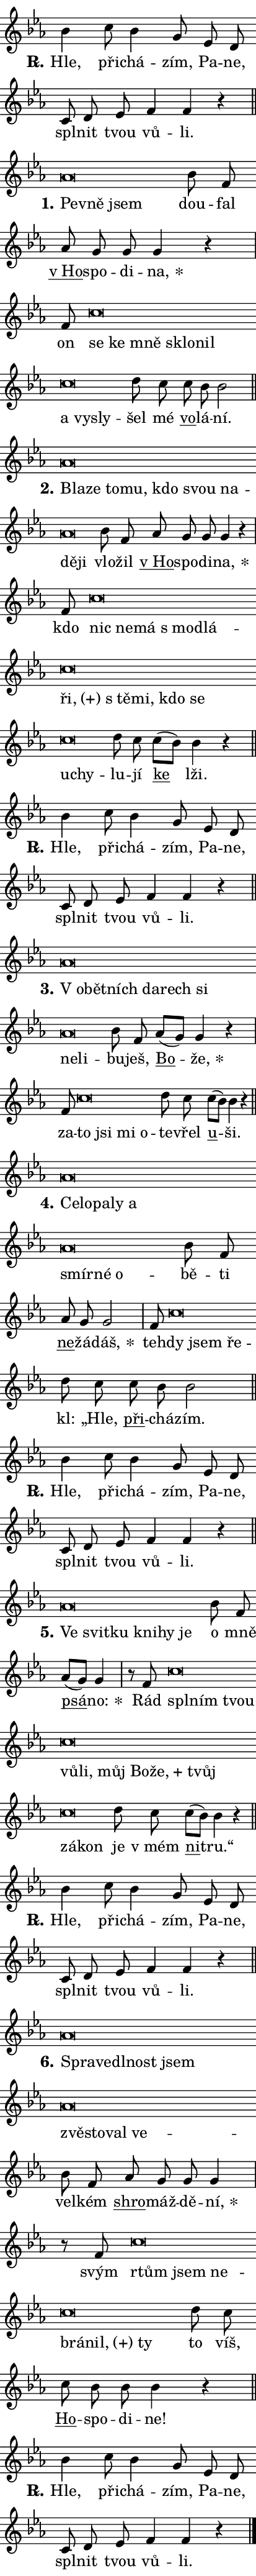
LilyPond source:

\version "2.22.1"
\header { tagline = "" }
\paper {
  indent = 0\cm
  top-margin = 0\cm
  right-margin = 0\cm
  bottom-margin = 0\cm
  left-margin = 0\cm
  paper-width = 7\cm
  page-breaking = #ly:one-page-breaking
  system-system-spacing.basic-distance = #11
  score-system-spacing.basic-distance = #11.3
  ragged-last = ##f
}


%% Author: Thomas Morley
%% https://lists.gnu.org/archive/html/lilypond-user/2020-05/msg00002.html
#(define (line-position grob)
"Returns position of @var[grob} in current system:
   @code{'start}, if at first time-step
   @code{'end}, if at last time-step
   @code{'middle} otherwise
"
  (let* ((col (ly:item-get-column grob))
         (ln (ly:grob-object col 'left-neighbor))
         (rn (ly:grob-object col 'right-neighbor))
         (col-to-check-left (if (ly:grob? ln) ln col))
         (col-to-check-right (if (ly:grob? rn) rn col))
         (break-dir-left
           (and
             (ly:grob-property col-to-check-left 'non-musical #f)
             (ly:item-break-dir col-to-check-left)))
         (break-dir-right
           (and
             (ly:grob-property col-to-check-right 'non-musical #f)
             (ly:item-break-dir col-to-check-right))))
        (cond ((eqv? 1 break-dir-left) 'start)
              ((eqv? -1 break-dir-right) 'end)
              (else 'middle))))

#(define (tranparent-at-line-position vctor)
  (lambda (grob)
  "Relying on @code{line-position} select the relevant enry from @var{vctor}.
Used to determine transparency,"
    (case (line-position grob)
      ((end) (not (vector-ref vctor 0)))
      ((middle) (not (vector-ref vctor 1)))
      ((start) (not (vector-ref vctor 2))))))

noteHeadBreakVisibility =
#(define-music-function (break-visibility)(vector?)
"Makes @code{NoteHead}s transparent relying on @var{break-visibility}"
#{
  \override NoteHead.transparent =
    #(tranparent-at-line-position break-visibility)
#})

#(define delete-ledgers-for-transparent-note-heads
  (lambda (grob)
    "Reads whether a @code{NoteHead} is transparent.
If so this @code{NoteHead} is removed from @code{'note-heads} from
@var{grob}, which is supposed to be @code{LedgerLineSpanner}.
As a result ledgers are not printed for this @code{NoteHead}"
    (let* ((nhds-array (ly:grob-object grob 'note-heads))
           (nhds-list
             (if (ly:grob-array? nhds-array)
                 (ly:grob-array->list nhds-array)
                 '()))
           ;; Relies on the transparent-property being done before
           ;; Staff.LedgerLineSpanner.after-line-breaking is executed.
           ;; This is fragile ...
           (to-keep
             (remove
               (lambda (nhd)
                 (ly:grob-property nhd 'transparent #f))
               nhds-list)))
      ;; TODO find a better method to iterate over grob-arrays, similiar
      ;; to filter/remove etc for lists
      ;; For now rebuilt from scratch
      (set! (ly:grob-object grob 'note-heads)  '())
      (for-each
        (lambda (nhd)
          (ly:pointer-group-interface::add-grob grob 'note-heads nhd))
        to-keep))))

hideNotes = {
  \noteHeadBreakVisibility #begin-of-line-visible
}
unHideNotes = {
  \noteHeadBreakVisibility #all-visible
}

% work-around for resetting accidentals
% https://lilypond.org/doc/v2.23/Documentation/notation/displaying-rhythms#unmetered-music
cadenzaMeasure = {
  \cadenzaOff
  \partial 1024 s1024
  \cadenzaOn
}

#(define-markup-command (accent layout props text) (markup?)
  "Underline accented syllable"
  (interpret-markup layout props
    #{\markup \override #'(offset . 4.3) \underline { #text }#}))

responsum = \markup \concat {
  "R" \hspace #-1.05 \path #0.1 #'((moveto 0 0.07) (lineto 0.9 0.8)) \hspace #0.05 "."
}

\layout {
    \context {
        \Staff
        \remove "Time_signature_engraver"
        \override LedgerLineSpanner.after-line-breaking = #delete-ledgers-for-transparent-note-heads
    }
    \context {
        \Voice {
            \override NoteHead.output-attributes = #'((class . "notehead"))
            \override Hairpin.height = #0.55
        }
    }
    \context {
        \Lyrics {
            \override StanzaNumber.output-attributes = #'((class . "stanzanumber"))
            \override LyricSpace.minimum-distance = #0.9
            \override LyricText.font-name = #"TeX Gyre Schola"
            \override LyricText.font-size = 1
            \override StanzaNumber.font-name = #"TeX Gyre Schola Bold"
            \override StanzaNumber.font-size = 1
        }
    }
}

% magnetic-lyrics.ily
%
%   written by
%     Jean Abou Samra <jean@abou-samra.fr>
%     Werner Lemberg <wl@gnu.org>
%
%   adapted by
%     Jiri Hon <jiri.hon@gmail.com>
%
% Version 2022-Apr-15

% https://www.mail-archive.com/lilypond-user@gnu.org/msg149350.html

#(define (Left_hyphen_pointer_engraver context)
   "Collect syllable-hyphen-syllable occurrences in lyrics and store
them in properties.  This engraver only looks to the left.  For
example, if the lyrics input is @code{foo -- bar}, it does the
following.

@itemize @bullet
@item
Set the @code{text} property of the @code{LyricHyphen} grob between
@q{foo} and @q{bar} to @code{foo}.

@item
Set the @code{left-hyphen} property of the @code{LyricText} grob with
text @q{foo} to the @code{LyricHyphen} grob between @q{foo} and
@q{bar}.
@end itemize

Use this auxiliary engraver in combination with the
@code{lyric-@/text::@/apply-@/magnetic-@/offset!} hook."
   (let ((hyphen #f)
         (text #f))
     (make-engraver
      (acknowledgers
       ((lyric-syllable-interface engraver grob source-engraver)
        (set! text grob)))
      (end-acknowledgers
       ((lyric-hyphen-interface engraver grob source-engraver)
        ;(when (not (grob::has-interface grob 'lyric-space-interface))
          (set! hyphen grob)));)
      ((stop-translation-timestep engraver)
       (when (and text hyphen)
         (ly:grob-set-object! text 'left-hyphen hyphen))
       (set! text #f)
       (set! hyphen #f)))))

#(define (lyric-text::apply-magnetic-offset! grob)
   "If the space between two syllables is less than the value in
property @code{LyricText@/.details@/.squash-threshold}, move the right
syllable to the left so that it gets concatenated with the left
syllable.

Use this function as a hook for
@code{LyricText@/.after-@/line-@/breaking} if the
@code{Left_@/hyphen_@/pointer_@/engraver} is active."
   (let ((hyphen (ly:grob-object grob 'left-hyphen #f)))
     (when hyphen
       (let ((left-text (ly:spanner-bound hyphen LEFT)))
         (when (grob::has-interface left-text 'lyric-syllable-interface)
           (let* ((common (ly:grob-common-refpoint grob left-text X))
                  (this-x-ext (ly:grob-extent grob common X))
                  (left-x-ext
                   (begin
                     ;; Trigger magnetism for left-text.
                     (ly:grob-property left-text 'after-line-breaking)
                     (ly:grob-extent left-text common X)))
                  ;; `delta` is the gap width between two syllables.
                  (delta (- (interval-start this-x-ext)
                            (interval-end left-x-ext)))
                  (details (ly:grob-property grob 'details))
                  (threshold (assoc-get 'squash-threshold details 0.2)))
             (when (< delta threshold)
               (let* (;; We have to manipulate the input text so that
                      ;; ligatures crossing syllable boundaries are not
                      ;; disabled.  For languages based on the Latin
                      ;; script this is essentially a beautification.
                      ;; However, for non-Western scripts it can be a
                      ;; necessity.
                      (lt (ly:grob-property left-text 'text))
                      (rt (ly:grob-property grob 'text))
                      (is-space (grob::has-interface hyphen 'lyric-space-interface))
                      (space (if is-space " " ""))
                      (space-markup (grob-interpret-markup grob " "))
                      (space-size (interval-length (ly:stencil-extent space-markup X)))
                      (extra-delta (if is-space space-size 0))
                      ;; Append new syllable.
                      (ltrt-space (if (and (string? lt) (string? rt))
                                (string-append lt space rt)
                                (make-concat-markup (list lt space rt))))
                      ;; Right-align `ltrt` to the right side.
                      (ltrt-space-markup (grob-interpret-markup
                               grob
                               (make-translate-markup
                                (cons (interval-length this-x-ext) 0)
                                (make-right-align-markup ltrt-space)))))
                 (begin
                   ;; Don't print `left-text`.
                   (ly:grob-set-property! left-text 'stencil #f)
                   ;; Set text and stencil (which holds all collected
                   ;; syllables so far) and shift it to the left.
                   (ly:grob-set-property! grob 'text ltrt-space)
                   (ly:grob-set-property! grob 'stencil ltrt-space-markup)
                   (ly:grob-translate-axis! grob (- (- delta extra-delta)) X))))))))))


#(define (lyric-hyphen::displace-bounds-first grob)
   ;; Make very sure this callback isn't triggered too early.
   (let ((left (ly:spanner-bound grob LEFT))
         (right (ly:spanner-bound grob RIGHT)))
     (ly:grob-property left 'after-line-breaking)
     (ly:grob-property right 'after-line-breaking)
     (ly:lyric-hyphen::print grob)))

squashThreshold = #0.4

\layout {
  \context {
    \Lyrics
    \consists #Left_hyphen_pointer_engraver
    \override LyricText.after-line-breaking =
      #lyric-text::apply-magnetic-offset!
    \override LyricHyphen.stencil = #lyric-hyphen::displace-bounds-first
    \override LyricText.details.squash-threshold = \squashThreshold
    \override LyricHyphen.minimum-distance = 0
    \override LyricHyphen.minimum-length = \squashThreshold
  }
}

squash = \override LyricText.details.squash-threshold = 9999
unSquash = \override LyricText.details.squash-threshold = \squashThreshold

left = \override LyricText.self-alignment-X = #LEFT
unLeft = \revert LyricText.self-alignment-X

starOffset = #(lambda (grob) 
                (let ((x_offset (ly:self-alignment-interface::aligned-on-x-parent grob)))
                  (if (= x_offset 0) 0 (+ x_offset 1.2))))

star = #(define-music-function (syllable)(string?)
"Append star separator at the end of a syllable"
#{
  \once \override LyricText.X-offset = #starOffset
  \lyricmode { \markup {
    #syllable
    \override #'((font-name . "TeX Gyre Schola Bold")) \hspace #0.2 \lower #0.65 \larger "*"
  } }
#})

starAccent = #(define-music-function (syllable)(string?)
"Append star separator at the end of a syllable and make accent"
#{
  \once \override LyricText.X-offset = #starOffset
  \lyricmode { \markup {
    \accent #syllable
    \override #'((font-name . "TeX Gyre Schola Bold")) \hspace #0.2 \lower #0.65 \larger "*"
  } }
#})

breath = #(define-music-function (syllable)(string?)
"Append breathing indicator at the end of a syllable"
#{
  \lyricmode { \markup { #syllable "+" } }
#})

optionalBreath = #(define-music-function (syllable)(string?)
"Append optional breathing indicator at the end of a syllable"
#{
  \lyricmode { \markup { #syllable "(+)" } }
#})


\score {
    <<
        \new Voice = "melody" { \cadenzaOn \key es \major \relative { bes'4 c8 bes4 g8 \bar "" es d \bar "" c d es \bar "" f4 f r \cadenzaMeasure \bar "||" \break } }
        \new Lyrics \lyricsto "melody" { \lyricmode { \set stanza = \responsum
Hle, při -- chá -- zím, Pa -- ne, spl -- nit tvou vů -- li. } }
    >>
    \layout {}
}

\score {
    <<
        \new Voice = "melody" { \cadenzaOn \key es \major \relative { as'\breve*1/16 \hideNotes \breve*1/16 \breve*1/16 \bar "" \unHideNotes bes8 f \bar "" as g g g4 r \cadenzaMeasure \bar "|" f8 c'\breve*1/16 \hideNotes \breve*1/16 \bar "" \breve*1/16 \bar "" \breve*1/16 \bar "" \breve*1/16 \bar "" \breve*1/16 \bar "" \breve*1/16 \breve*1/16 \bar "" \unHideNotes d8 c \bar "" c bes bes2 \cadenzaMeasure \bar "||" \break } }
        \new Lyrics \lyricsto "melody" { \lyricmode { \set stanza = "1."
\left Pev -- \squash ně jsem \unLeft \unSquash dou -- fal \markup \accent "v Ho" -- spo -- di -- \star na, on \left se \squash ke mně sklo -- nil a vy -- sly -- \unLeft \unSquash šel mé \markup \accent vo -- lá -- ní. } }
    >>
    \layout {}
}

\score {
    <<
        \new Voice = "melody" { \cadenzaOn \key es \major \relative { as'\breve*1/16 \hideNotes \breve*1/16 \bar "" \breve*1/16 \bar "" \breve*1/16 \bar "" \breve*1/16 \bar "" \breve*1/16 \bar "" \breve*1/16 \bar "" \breve*1/16 \breve*1/16 \bar "" \unHideNotes bes8 f \bar "" as g g g4 r \cadenzaMeasure \bar "|" f8 c'\breve*1/16 \hideNotes \breve*1/16 \bar "" \breve*1/16 \bar "" \breve*1/16 \bar "" \breve*1/16 \bar "" \breve*1/16 \bar "" \breve*1/16 \bar "" \breve*1/16 \bar "" \breve*1/16 \bar "" \breve*1/16 \bar "" \breve*1/16 \breve*1/16 \bar "" \unHideNotes d8 c \bar "" c[( bes)] bes4 r \cadenzaMeasure \bar "||" \break } }
        \new Lyrics \lyricsto "melody" { \lyricmode { \set stanza = "2."
\left Bla -- \squash ze to -- mu, kdo svou na -- dě -- ji \unLeft \unSquash vlo -- žil \markup \accent "v Ho" -- spo -- di -- \star na, kdo \left nic \squash ne -- má "s mo" -- dlá -- \optionalBreath ři, "s tě" -- mi, kdo se u -- chy -- \unLeft \unSquash lu -- jí \markup \accent ke lži. } }
    >>
    \layout {}
}

\score {
    <<
        \new Voice = "melody" { \cadenzaOn \key es \major \relative { bes'4 c8 bes4 g8 \bar "" es d \bar "" c d es \bar "" f4 f r \cadenzaMeasure \bar "||" \break } }
        \new Lyrics \lyricsto "melody" { \lyricmode { \set stanza = \responsum
Hle, při -- chá -- zím, Pa -- ne, spl -- nit tvou vů -- li. } }
    >>
    \layout {}
}

\score {
    <<
        \new Voice = "melody" { \cadenzaOn \key es \major \relative { as'\breve*1/16 \hideNotes \breve*1/16 \bar "" \breve*1/16 \bar "" \breve*1/16 \bar "" \breve*1/16 \bar "" \breve*1/16 \bar "" \breve*1/16 \breve*1/16 \bar "" \unHideNotes bes8 f \bar "" as[( g)] g4 r \cadenzaMeasure \bar "|" f8 c'\breve*1/16 \hideNotes \breve*1/16 \bar "" \breve*1/16 \breve*1/16 \bar "" \unHideNotes d8 c \bar "" c[( bes)] bes4 r \cadenzaMeasure \bar "||" \break } }
        \new Lyrics \lyricsto "melody" { \lyricmode { \set stanza = "3."
\left "V o" -- \squash bět -- ních da -- rech si ne -- li -- \unLeft \unSquash bu -- ješ, \markup \accent Bo -- \star že, za -- \left to \squash jsi mi o -- \unLeft \unSquash te -- vřel \markup \accent u -- ši. } }
    >>
    \layout {}
}

\score {
    <<
        \new Voice = "melody" { \cadenzaOn \key es \major \relative { as'\breve*1/16 \hideNotes \breve*1/16 \bar "" \breve*1/16 \bar "" \breve*1/16 \bar "" \breve*1/16 \bar "" \breve*1/16 \bar "" \breve*1/16 \breve*1/16 \bar "" \unHideNotes bes8 f \bar "" as g g2 \cadenzaMeasure \bar "|" f8 c'\breve*1/16 \hideNotes \breve*1/16 \breve*1/16 \bar "" \unHideNotes d8 c \bar "" c bes bes2 \cadenzaMeasure \bar "||" \break } }
        \new Lyrics \lyricsto "melody" { \lyricmode { \set stanza = "4."
\left Ce -- \squash lo -- pa -- ly a smír -- né o -- \unLeft \unSquash bě -- ti \markup \accent ne -- žá -- \star dáš, teh -- \left dy \squash jsem ře -- \unLeft \unSquash kl: „Hle, \markup \accent při -- chá -- zím. } }
    >>
    \layout {}
}

\score {
    <<
        \new Voice = "melody" { \cadenzaOn \key es \major \relative { bes'4 c8 bes4 g8 \bar "" es d \bar "" c d es \bar "" f4 f r \cadenzaMeasure \bar "||" \break } }
        \new Lyrics \lyricsto "melody" { \lyricmode { \set stanza = \responsum
Hle, při -- chá -- zím, Pa -- ne, spl -- nit tvou vů -- li. } }
    >>
    \layout {}
}

\score {
    <<
        \new Voice = "melody" { \cadenzaOn \key es \major \relative { as'\breve*1/16 \hideNotes \breve*1/16 \bar "" \breve*1/16 \bar "" \breve*1/16 \bar "" \breve*1/16 \breve*1/16 \bar "" \unHideNotes bes8 f \bar "" as[( g)] g4 \cadenzaMeasure \bar "|" r8 f8 c'\breve*1/16 \hideNotes \breve*1/16 \bar "" \breve*1/16 \bar "" \breve*1/16 \bar "" \breve*1/16 \bar "" \breve*1/16 \bar "" \breve*1/16 \bar "" \breve*1/16 \bar "" \breve*1/16 \bar "" \breve*1/16 \breve*1/16 \bar "" \unHideNotes d8 c \bar "" c[( bes)] bes4 r \cadenzaMeasure \bar "||" \break } }
        \new Lyrics \lyricsto "melody" { \lyricmode { \set stanza = "5."
\left Ve \squash svit -- ku kni -- hy je \unLeft \unSquash o mně \markup \accent psá -- \star no: Rád \left spl -- \squash ním tvou vů -- li, můj Bo -- \breath "že," tvůj zá -- kon \unLeft \unSquash je "v mém" \markup \accent ni -- tru.“ } }
    >>
    \layout {}
}

\score {
    <<
        \new Voice = "melody" { \cadenzaOn \key es \major \relative { bes'4 c8 bes4 g8 \bar "" es d \bar "" c d es \bar "" f4 f r \cadenzaMeasure \bar "||" \break } }
        \new Lyrics \lyricsto "melody" { \lyricmode { \set stanza = \responsum
Hle, při -- chá -- zím, Pa -- ne, spl -- nit tvou vů -- li. } }
    >>
    \layout {}
}

\score {
    <<
        \new Voice = "melody" { \cadenzaOn \key es \major \relative { as'\breve*1/16 \hideNotes \breve*1/16 \bar "" \breve*1/16 \bar "" \breve*1/16 \bar "" \breve*1/16 \bar "" \breve*1/16 \bar "" \breve*1/16 \bar "" \breve*1/16 \breve*1/16 \bar "" \unHideNotes bes8 f \bar "" as g g g4 \cadenzaMeasure \bar "|" r8 f8 c'\breve*1/16 \hideNotes \breve*1/16 \bar "" \breve*1/16 \bar "" \breve*1/16 \bar "" \breve*1/16 \breve*1/16 \bar "" \unHideNotes d8 c \bar "" c bes bes bes4 r \cadenzaMeasure \bar "||" \break } }
        \new Lyrics \lyricsto "melody" { \lyricmode { \set stanza = "6."
\left Spra -- \squash ve -- dl -- nost jsem zvě -- sto -- val ve -- \unLeft \unSquash vel -- kém \markup \accent shro -- máž -- dě -- \star ní, svým \left rtům \squash jsem ne -- brá -- \optionalBreath nil, ty \unLeft \unSquash to víš, \markup \accent Ho -- spo -- di -- ne! } }
    >>
    \layout {}
}

\score {
    <<
        \new Voice = "melody" { \cadenzaOn \key es \major \relative { bes'4 c8 bes4 g8 \bar "" es d \bar "" c d es \bar "" f4 f r \cadenzaMeasure \bar "||" \break } \bar "|." }
        \new Lyrics \lyricsto "melody" { \lyricmode { \set stanza = \responsum
Hle, při -- chá -- zím, Pa -- ne, spl -- nit tvou vů -- li. } }
    >>
    \layout {}
}
